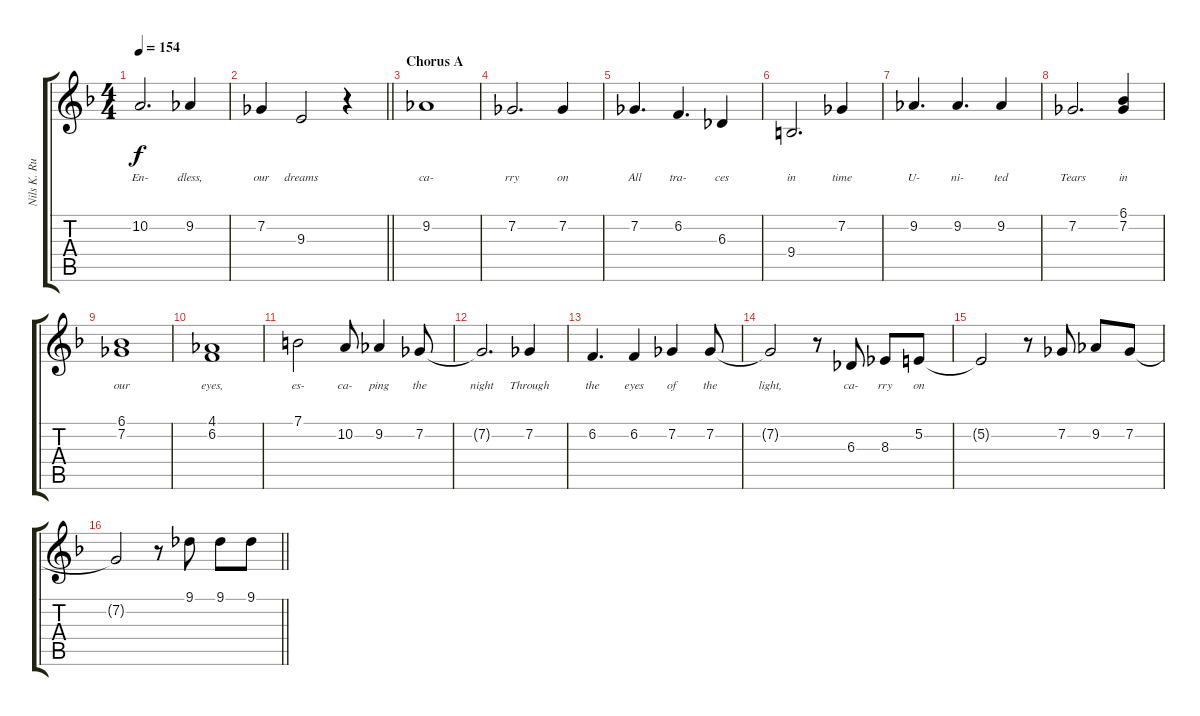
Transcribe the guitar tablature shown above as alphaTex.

\track ("Nils K. Rue" "Nils K. Ru") {instrument trumpet}
\staff {score tabs}
\tuning (E4 B3 G3 D3 A2 E2) {hide}
\ts (4 4)
\tempo 154
\clef g2
\ks f
10.2.2{d lyrics (0 "") lyrics (1 "En-") lyrics (2 "") lyrics (3 "") lyrics (4 "") dy f} 9.2.4{lyrics (0 "") lyrics (1 "dless,") lyrics (2 "") lyrics (3 "") lyrics (4 "")} |
\barLineRight lightlight
7.2.4{lyrics (0 "") lyrics (1 "our") lyrics (2 "") lyrics (3 "") lyrics (4 "")} 9.3.2{lyrics (0 "") lyrics (1 "dreams") lyrics (2 "") lyrics (3 "") lyrics (4 "")} r.4 |
\section ("" "Chorus A")
9.2.1{lyrics (0 "") lyrics (1 "ca-") lyrics (2 "") lyrics (3 "") lyrics (4 "")} |
7.2.2{d lyrics (0 "") lyrics (1 "rry") lyrics (2 "") lyrics (3 "") lyrics (4 "")} 7.2.4{lyrics (0 "") lyrics (1 "on") lyrics (2 "") lyrics (3 "") lyrics (4 "")} |
7.2.4{d lyrics (0 "") lyrics (1 "All") lyrics (2 "") lyrics (3 "") lyrics (4 "")} 6.2.4{d lyrics (0 "") lyrics (1 "tra-") lyrics (2 "") lyrics (3 "") lyrics (4 "")} 6.3.4{lyrics (0 "") lyrics (1 "ces") lyrics (2 "") lyrics (3 "") lyrics (4 "")} |
9.4.2{d lyrics (0 "") lyrics (1 "in") lyrics (2 "") lyrics (3 "") lyrics (4 "")} 7.2.4{lyrics (0 "") lyrics (1 "time") lyrics (2 "") lyrics (3 "") lyrics (4 "")} |
9.2.4{d lyrics (0 "") lyrics (1 "U-") lyrics (2 "") lyrics (3 "") lyrics (4 "")} 9.2.4{d lyrics (0 "") lyrics (1 "ni-") lyrics (2 "") lyrics (3 "") lyrics (4 "")} 9.2.4{lyrics (0 "") lyrics (1 "ted") lyrics (2 "") lyrics (3 "") lyrics (4 "")} |
7.2.2{d lyrics (0 "") lyrics (1 "Tears") lyrics (2 "") lyrics (3 "") lyrics (4 "")} (6.1 7.2).4{lyrics (0 "") lyrics (1 "in") lyrics (2 "") lyrics (3 "") lyrics (4 "")} |
(6.1 7.2).1{lyrics (0 "") lyrics (1 "our") lyrics (2 "") lyrics (3 "") lyrics (4 "")} |
(4.1 6.2).1{lyrics (0 "") lyrics (1 "eyes,") lyrics (2 "") lyrics (3 "") lyrics (4 "")} |
7.1.2{lyrics (0 "") lyrics (1 "es-") lyrics (2 "") lyrics (3 "") lyrics (4 "")} 10.2.8{lyrics (0 "") lyrics (1 "ca-") lyrics (2 "") lyrics (3 "") lyrics (4 "")} 9.2.4{lyrics (0 "") lyrics (1 "ping") lyrics (2 "") lyrics (3 "") lyrics (4 "")} 7.2.8{lyrics (0 "") lyrics (1 "the") lyrics (2 "") lyrics (3 "") lyrics (4 "")} |
7.2{t}.2{d lyrics (0 "") lyrics (1 "night") lyrics (2 "") lyrics (3 "") lyrics (4 "")} 7.2.4{lyrics (0 "") lyrics (1 "Through") lyrics (2 "") lyrics (3 "") lyrics (4 "")} |
6.2.4{d lyrics (0 "") lyrics (1 "the") lyrics (2 "") lyrics (3 "") lyrics (4 "")} 6.2.4{lyrics (0 "") lyrics (1 "eyes") lyrics (2 "") lyrics (3 "") lyrics (4 "")} 7.2.4{lyrics (0 "") lyrics (1 "of") lyrics (2 "") lyrics (3 "") lyrics (4 "")} 7.2.8{lyrics (0 "") lyrics (1 "the") lyrics (2 "") lyrics (3 "") lyrics (4 "")} |
7.2{t}.2{lyrics (0 "") lyrics (1 "light,") lyrics (2 "") lyrics (3 "") lyrics (4 "")} r.8 6.3.8{lyrics (0 "") lyrics (1 "ca-") lyrics (2 "") lyrics (3 "") lyrics (4 "")} 8.3.8{lyrics (0 "") lyrics (1 "rry") lyrics (2 "") lyrics (3 "") lyrics (4 "")} 5.2.8{lyrics (0 "") lyrics (1 "on") lyrics (2 "") lyrics (3 "") lyrics (4 "")} |
5.2{t}.2 r.8 7.2.8 9.2.8 7.2.8 |
\barLineRight lightlight
7.2{t}.2 r.8 9.1.8 9.1.8 9.1.8
